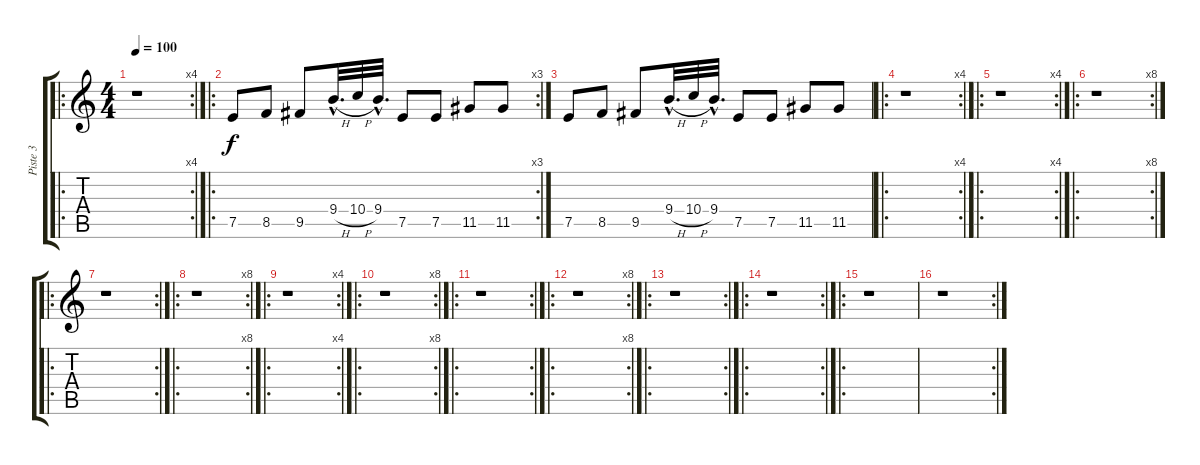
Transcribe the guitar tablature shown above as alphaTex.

\track ("Piste 3" "Piste 3") {instrument electricguitarmuted}
\staff {score tabs}
\tuning (E4 B3 G3 D3 A2 D2) {hide}
\ro
\rc 4
\ts (4 4)
\tempo 100
\clef g2
\ks c
r.1{dy f instrument electricguitarmuted} |
\ro
\rc 3
7.5.8 8.5.8 9.5.8 9.4{h hac}.32{d} 10.4{h}.32 9.4{hac}.32{d} 7.5.8 7.5.8 11.5.8 11.5.8 |
7.5.8 8.5.8 9.5.8 9.4{h hac}.32{d} 10.4{h}.32 9.4{hac}.32{d} 7.5.8 7.5.8 11.5.8 11.5.8 |
\ro
\rc 4
r.1 |
\ro
\rc 4
r.1 |
\ro
\rc 8
r.1 |
\ro
\rc 2
r.1 |
\ro
\rc 8
r.1 |
\ro
\rc 4
r.1 |
\ro
\rc 8
r.1 |
\ro
\rc 2
r.1 |
\ro
\rc 8
r.1 |
\ro
\rc 2
r.1 |
\ro
\rc 2
r.1 |
\ro
r.1 |
\rc 2
r.1
